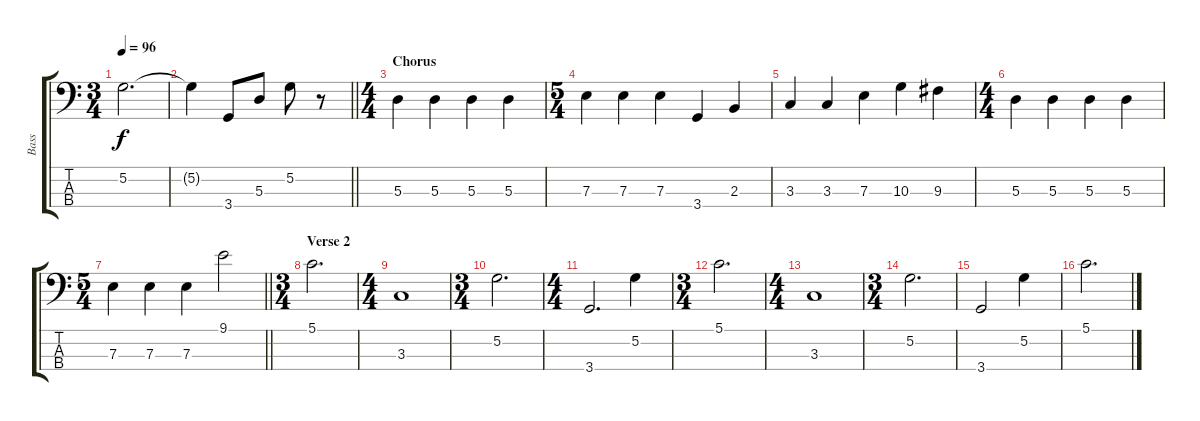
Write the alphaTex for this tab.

\track ("Bass" "Bass") {instrument electricbassfinger}
\staff {score tabs}
\tuning (G2 D2 A1 E1) {hide}
\ts (3 4)
\tempo 96
\clef f4
\ks c
5.2.2{d dy f} |
\barLineRight lightlight
5.2{t}.4 3.4.8 5.3.8 5.2.8 r.8 |
\ts (4 4)
\section ("" "Chorus")
5.3.4 5.3.4 5.3.4 5.3.4 |
\ts (5 4)
7.3.4 7.3.4 7.3.4 3.4.4 2.3.4 |
3.3.4 3.3.4 7.3.4 10.3.4 9.3.4 |
\ts (4 4)
5.3.4 5.3.4 5.3.4 5.3.4 |
\ts (5 4)
\barLineRight lightlight
7.3.4 7.3.4 7.3.4 9.1.2 |
\ts (3 4)
\section ("" "Verse 2")
5.1.2{d} |
\ts (4 4)
3.3.1 |
\ts (3 4)
5.2.2{d} |
\ts (4 4)
3.4.2{d} 5.2.4 |
\ts (3 4)
5.1.2{d} |
\ts (4 4)
3.3.1 |
\ts (3 4)
5.2.2{d} |
3.4.2 5.2.4 |
5.1.2{d}
